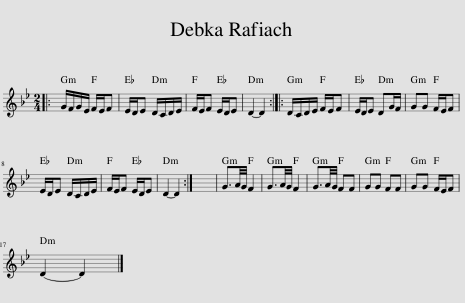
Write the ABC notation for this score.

X:1
L:1/8
M:2/4
I:linebreak $
K:Bb
V:1 treble
V:1
|: G/F/G/E/ F/E/F | E/D/E D/C/D/E/ | F/E/F E/D/E | D2- D2 :: D/C/D/E/ F/E/F | %5
 E/D/E DG/F/ | GG F/E/F |$ E/D/E D/C/D/E/ | F/E/F E/D/E | D2- D2 :| %10
 x4 | G3/2A/4G/4 F2 | G3/2A/4G/4 F2 | G3/2A/4G/4 FF | GG FF | %15
 GG F/E/F |$ D2- D2 |] %17
